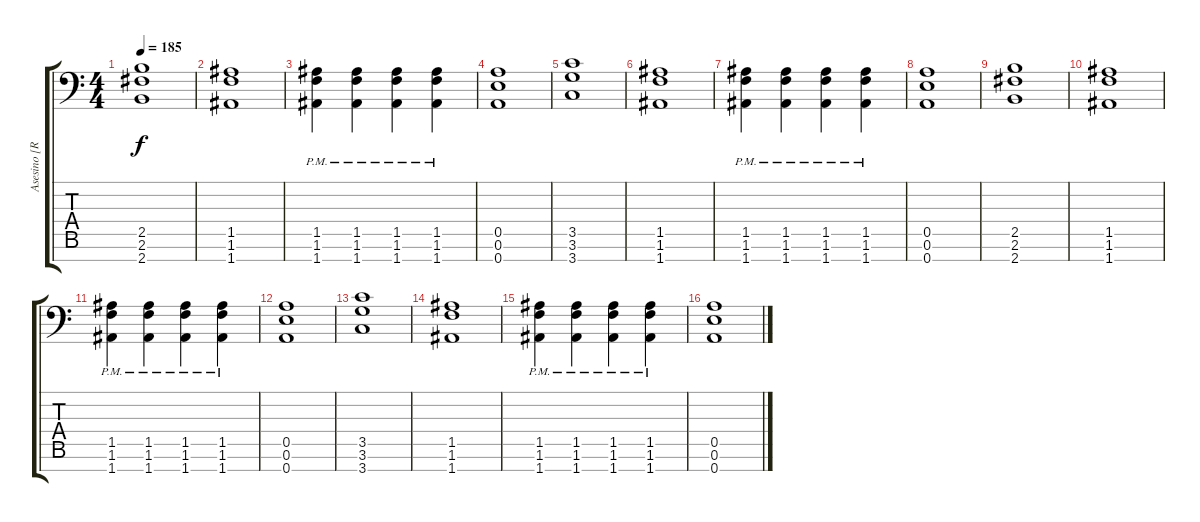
\track ("Asesino [Right Channel]" "Asesino [R") {instrument distortionguitar}
\staff {score tabs}
\tuning (E4 B3 G3 D3 A2 E2 A1) {hide}
\ts (4 4)
\tempo 185
\clef f4
\ks c
(2.5 2.6 2.7).1{dy f} |
(1.5 1.6 1.7).1 |
(1.5{pm} 1.6{pm} 1.7{pm}).4 (1.5{pm} 1.6{pm} 1.7{pm}).4 (1.5{pm} 1.6{pm} 1.7{pm}).4 (1.5{pm} 1.6{pm} 1.7{pm}).4 |
(0.5 0.6 0.7).1 |
(3.5 3.6 3.7).1 |
(1.5 1.6 1.7).1 |
(1.5{pm} 1.6{pm} 1.7{pm}).4 (1.5{pm} 1.6{pm} 1.7{pm}).4 (1.5{pm} 1.6{pm} 1.7{pm}).4 (1.5{pm} 1.6{pm} 1.7{pm}).4 |
(0.5 0.6 0.7).1 |
(2.5 2.6 2.7).1 |
(1.5 1.6 1.7).1 |
(1.5{pm} 1.6{pm} 1.7{pm}).4 (1.5{pm} 1.6{pm} 1.7{pm}).4 (1.5{pm} 1.6{pm} 1.7{pm}).4 (1.5{pm} 1.6{pm} 1.7{pm}).4 |
(0.5 0.6 0.7).1 |
(3.5 3.6 3.7).1 |
(1.5 1.6 1.7).1 |
(1.5{pm} 1.6{pm} 1.7{pm}).4 (1.5{pm} 1.6{pm} 1.7{pm}).4 (1.5{pm} 1.6{pm} 1.7{pm}).4 (1.5{pm} 1.6{pm} 1.7{pm}).4 |
(0.5 0.6 0.7).1
